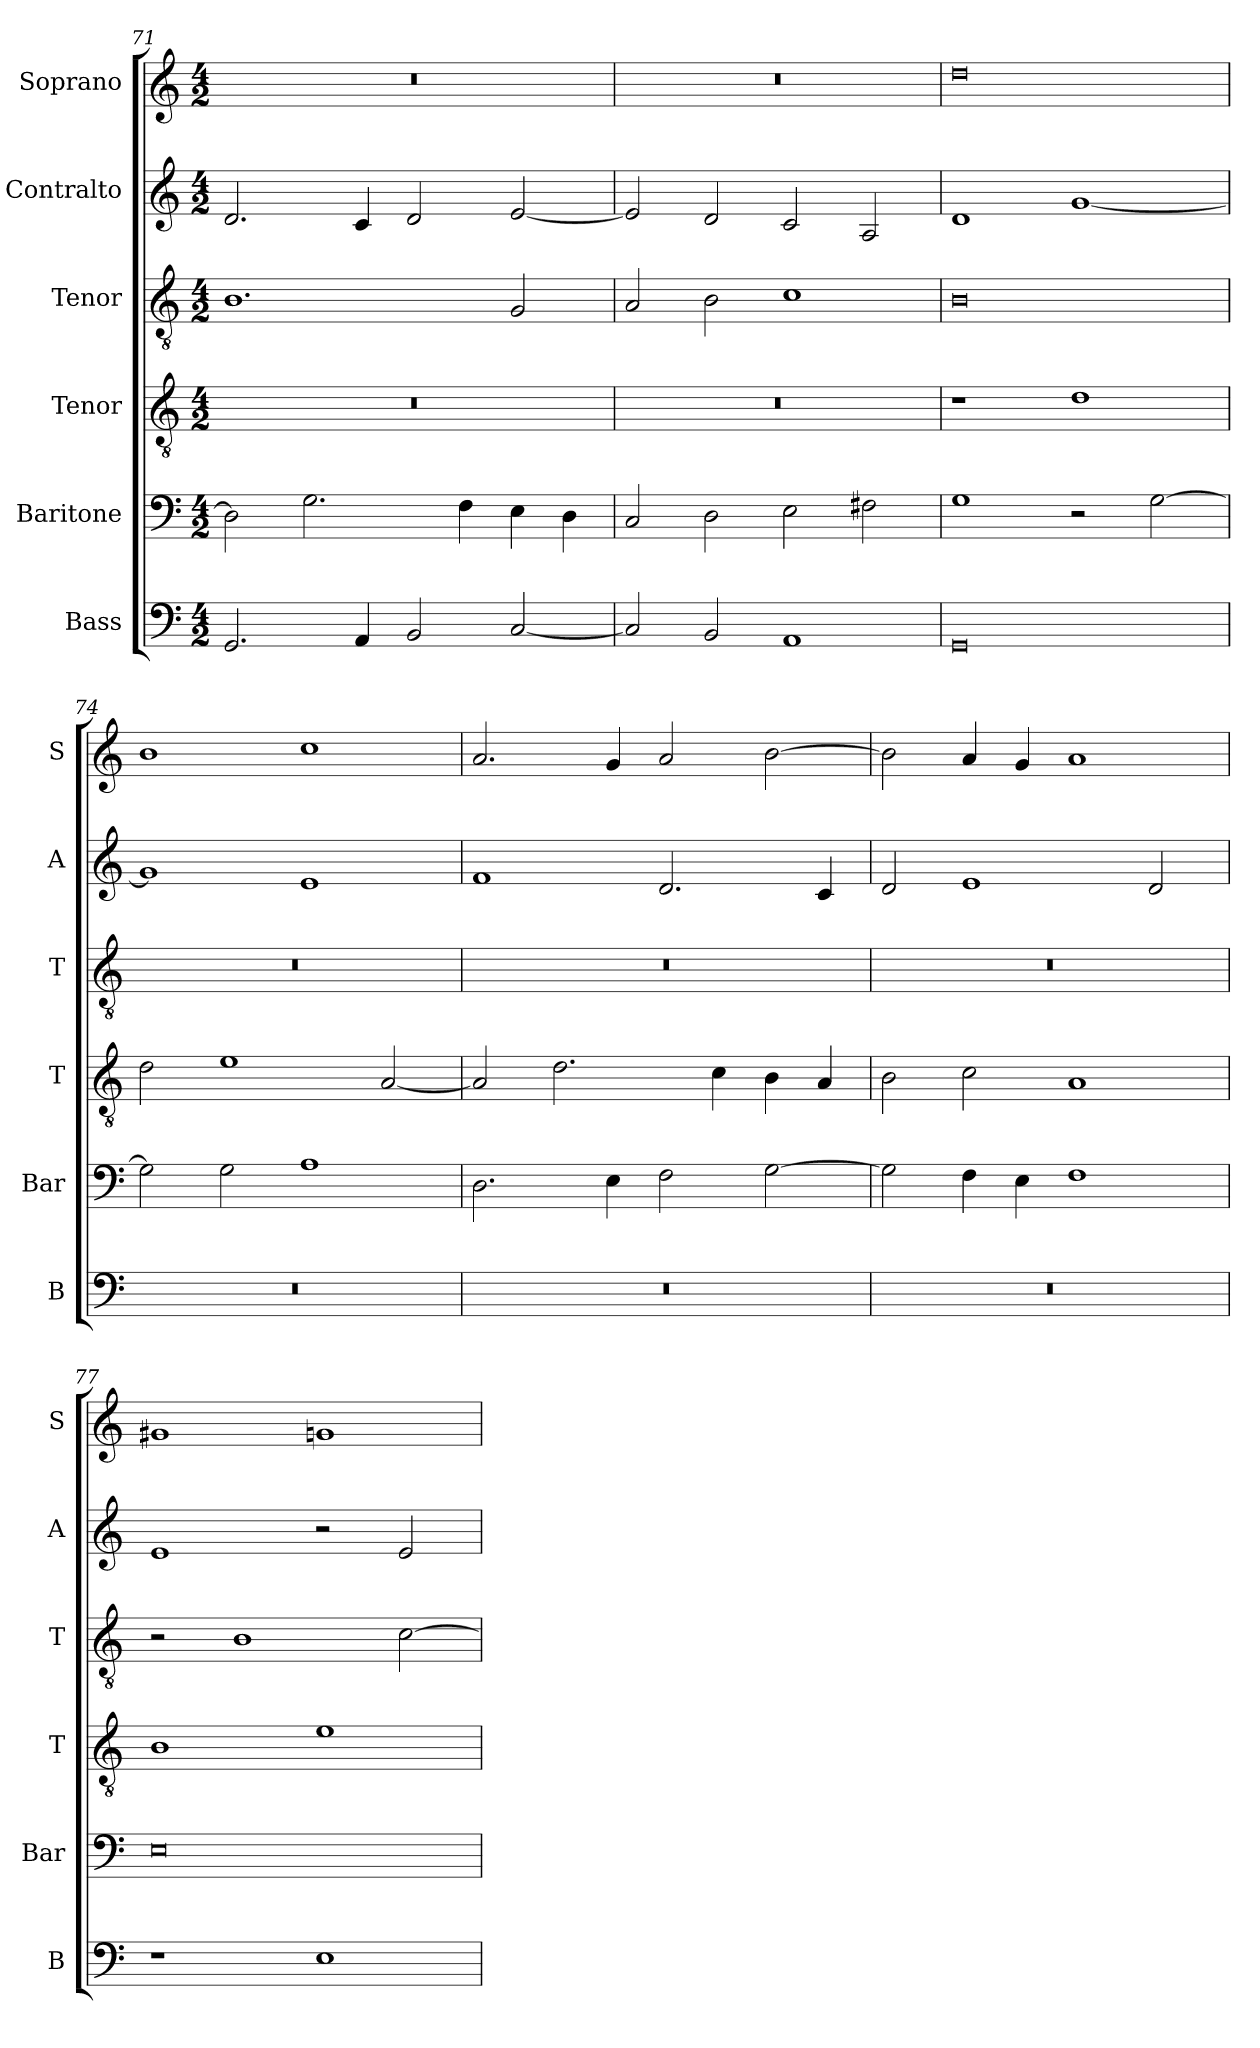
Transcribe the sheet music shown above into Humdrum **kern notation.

**kern	**kern	**kern	**kern	**kern	**kern
*part6	*part5	*part4	*part3	*part2	*part1
*staff6	*staff5	*staff4	*staff3	*staff2	*staff1
*I"Bass	*I"Baritone	*I"Tenor	*I"Tenor	*I"Contralto	*I"Soprano
*I'B	*I'Bar	*I'T	*I'T	*I'A	*I'S
*clefF4	*clefF4	*clefGv2	*clefGv2	*clefG2	*clefG2
*k[]	*k[]	*k[]	*k[]	*k[]	*k[]
*E:phr	*E:phr	*E:phr	*E:phr	*E:phr	*E:phr
*M4/2	*M4/2	*M4/2	*M4/2	*M4/2	*M4/2
=71	=71	=71	=71	=71	=71
2.GG	2D]	0r	1.B	2.d	0r
.	2.G	.	.	.	.
4AA	.	.	.	4c	.
2BB	.	.	.	2d	.
.	4F	.	.	.	.
[2C	4E	.	2G	[2e	.
.	4D	.	.	.	.
=72	=72	=72	=72	=72	=72
2C]	2C	0r	2A	2e]	0r
2BB	2D	.	2B	2d	.
1AA	2E	.	1c	2c	.
.	2F#X	.	.	2A	.
=73	=73	=73	=73	=73	=73
0GG	1G	1r	0B	1d	0dd
.	2r	1d	.	[1g	.
.	[2G	.	.	.	.
=74	=74	=74	=74	=74	=74
0r	2G]	2d	0r	1g]	1b
.	2G	1e	.	.	.
.	1A	.	.	1e	1cc
.	.	[2A	.	.	.
=75	=75	=75	=75	=75	=75
0r	2.D	2A]	0r	1f	2.a
.	.	2.d	.	.	.
.	4E	.	.	.	4g
.	2F	.	.	2.d	2a
.	.	4c	.	.	.
.	[2G	4B	.	.	[2b
.	.	4A	.	4c	.
=76	=76	=76	=76	=76	=76
0r	2G]	2B	0r	2d	2b]
.	4F	2c	.	1e	4a
.	4E	.	.	.	4g
.	1F	1A	.	.	1a
.	.	.	.	2d	.
=77	=77	=77	=77	=77	=77
1r	0E	1B	2r	1e	1g#X
.	.	.	1B	.	.
1E	.	1e	.	2r	1gn
.	.	.	[2c	2e	.
=	=	=	=	=	=
*-	*-	*-	*-	*-	*-
